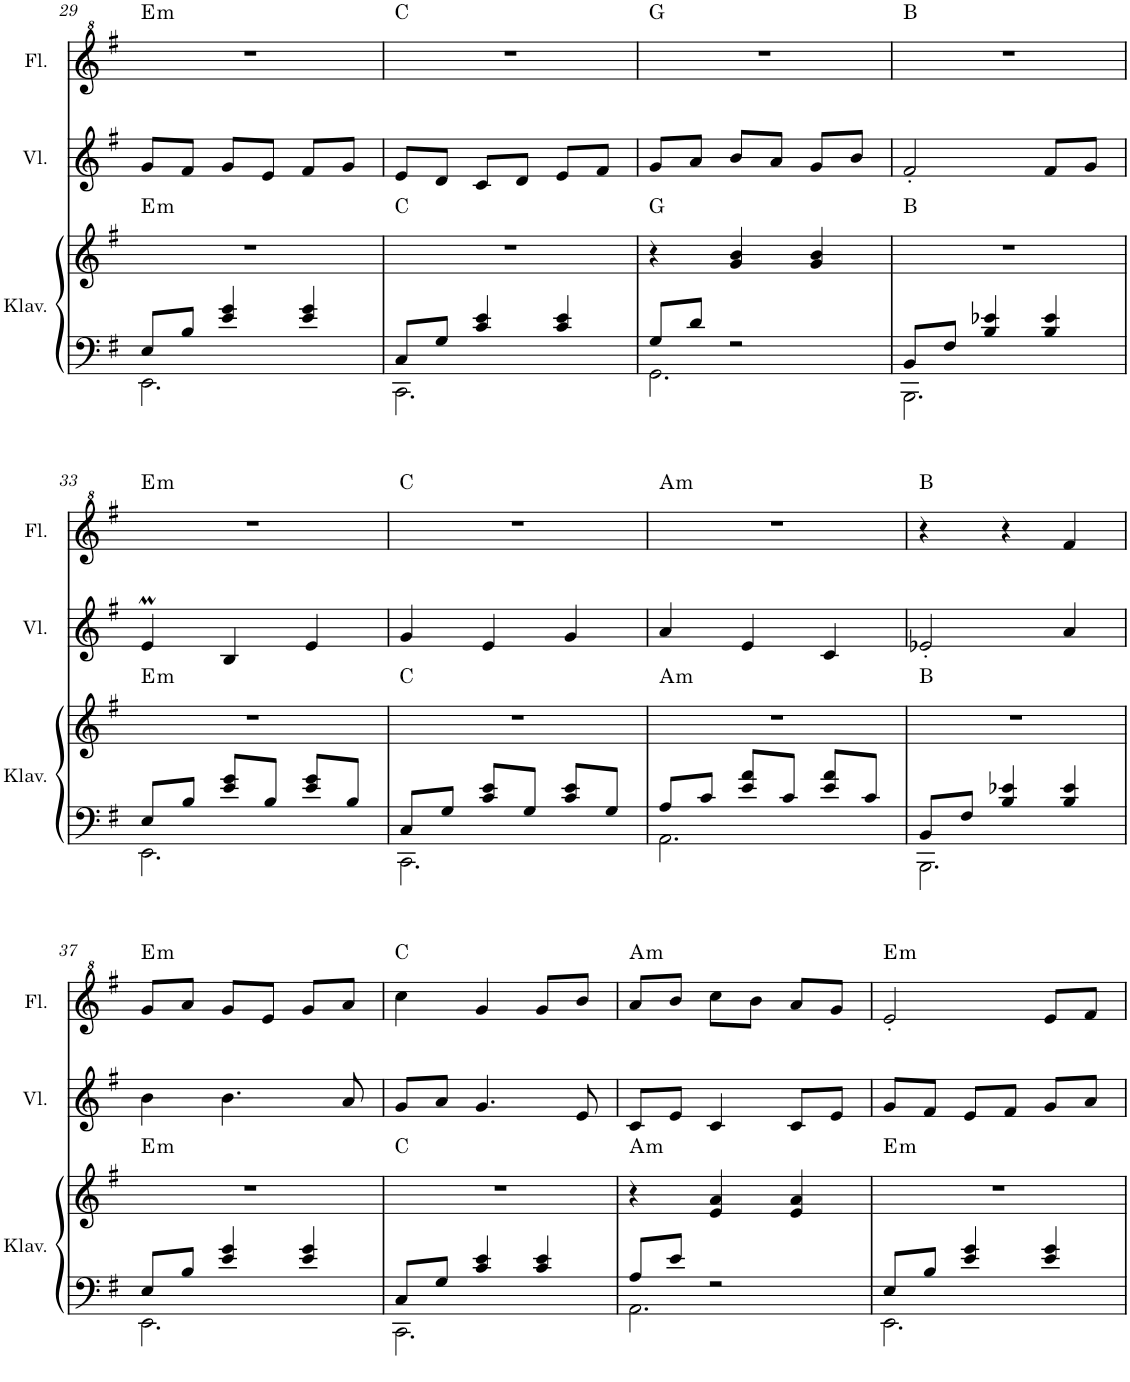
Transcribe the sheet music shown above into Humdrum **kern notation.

**kern	**kern	**harte	**kern	**kern	**harte
*part3	*part3	*part3	*part2	*part1	*part1
*staff4	*staff3	*	*staff2	*staff1	*
*I"Klavier	*	*	*I"Violine	*I"Flöte	*
*I'Klav.	*	*	*I'Vl.	*I'Fl.	*
!!LO:PB:g=z
*clefF4	*clefG2	*	*clefG2	*clefG^2	*
*k[f#]	*k[f#]	*	*k[f#]	*k[f#]	*
*M3/4	*M3/4	*	*M3/4	*M3/4	*
=29	=29	=29	=29	=29	=29
*^	*	*	*	*	*
!	!	!	!LO:H:kt=m	!	!	!LO:H:kt=m
8E/L	2.EE\	2.r	E:min	8g/L	2.r	E:min
8B/J	.	.	.	8f#/J	.	.
4e/ 4g/	.	.	.	8g/L	.	.
.	.	.	.	8e/J	.	.
4e/ 4g/	.	.	.	8f#/L	.	.
.	.	.	.	8g/J	.	.
=30	=30	=30	=30	=30	=30	=30
8C/L	2.CC\	2.r	C:maj	8e/L	2.r	C:maj
8G/J	.	.	.	8d/J	.	.
4c/ 4e/	.	.	.	8c/L	.	.
.	.	.	.	8d/J	.	.
4c/ 4e/	.	.	.	8e/L	.	.
.	.	.	.	8f#/J	.	.
=31	=31	=31	=31	=31	=31	=31
8G/L	2.GG\	4r	G:maj	8g/L	2.r	G:maj
8d/J	.	.	.	8a/J	.	.
2r	.	4g/ 4b/	.	8b/L	.	.
.	.	.	.	8a/J	.	.
.	.	4g/ 4b/	.	8g/L	.	.
.	.	.	.	8b/J	.	.
=32	=32	=32	=32	=32	=32	=32
8BB/L	2.BBB\	2.r	B:maj	2f#'/	2.r	B:maj
8F#/J	.	.	.	.	.	.
4B/ 4e-X/	.	.	.	.	.	.
4B/ 4e-/	.	.	.	8f#/L	.	.
.	.	.	.	8g/J	.	.
!!LO:LB:g=z
=33	=33	=33	=33	=33	=33	=33
!	!	!	!LO:H:kt=m	!	!	!LO:H:kt=m
8E/L	2.EE\	2.r	E:min	4eM/	2.r	E:min
8B/J	.	.	.	.	.	.
8e/ 8g/L	.	.	.	4B/	.	.
8B/J	.	.	.	.	.	.
8e/ 8g/L	.	.	.	4e/	.	.
8B/J	.	.	.	.	.	.
=34	=34	=34	=34	=34	=34	=34
8C/L	2.CC\	2.r	C:maj	4g/	2.r	C:maj
8G/J	.	.	.	.	.	.
8c/ 8e/L	.	.	.	4e/	.	.
8G/J	.	.	.	.	.	.
8c/ 8e/L	.	.	.	4g/	.	.
8G/J	.	.	.	.	.	.
=35	=35	=35	=35	=35	=35	=35
!	!	!	!LO:H:kt=m	!	!	!LO:H:kt=m
8A/L	2.AA\	2.r	A:min	4a/	2.r	A:min
8c/J	.	.	.	.	.	.
8e/ 8a/L	.	.	.	4e/	.	.
8c/J	.	.	.	.	.	.
8e/ 8a/L	.	.	.	4c/	.	.
8c/J	.	.	.	.	.	.
=36	=36	=36	=36	=36	=36	=36
8BB/L	2.BBB\	2.r	B:maj	2e-X'/	4r	B:maj
8F#/J	.	.	.	.	.	.
4B/ 4e-X/	.	.	.	.	4r	.
4B/ 4e-/	.	.	.	4a/	4ff#/	.
!!LO:LB:g=z
=37	=37	=37	=37	=37	=37	=37
!	!	!	!LO:H:kt=m	!	!	!LO:H:kt=m
8E/L	2.EE\	2.r	E:min	4b\	8gg/L	E:min
8B/J	.	.	.	.	8aa/J	.
4e/ 4g/	.	.	.	4.b\	8gg/L	.
.	.	.	.	.	8ee/J	.
4e/ 4g/	.	.	.	.	8gg/L	.
.	.	.	.	8a/	8aa/J	.
=38	=38	=38	=38	=38	=38	=38
8C/L	2.CC\	2.r	C:maj	8g/L	4ccc\	C:maj
8G/J	.	.	.	8a/J	.	.
4c/ 4e/	.	.	.	4.g/	4gg/	.
4c/ 4e/	.	.	.	.	8gg/L	.
.	.	.	.	8e/	8bb/J	.
=39	=39	=39	=39	=39	=39	=39
!	!	!	!LO:H:kt=m	!	!	!LO:H:kt=m
8A/L	2.AA\	4r	A:min	8c/L	8aa/L	A:min
8e/J	.	.	.	8e/J	8bb/J	.
2r	.	4e/ 4a/	.	4c/	8ccc\L	.
.	.	.	.	.	8bb\J	.
.	.	4e/ 4a/	.	8c/L	8aa/L	.
.	.	.	.	8e/J	8gg/J	.
=40	=40	=40	=40	=40	=40	=40
!	!	!	!LO:H:kt=m	!	!	!LO:H:kt=m
8E/L	2.EE\	2.r	E:min	8g/L	2ee'/	E:min
8B/J	.	.	.	8f#/J	.	.
4e/ 4g/	.	.	.	8e/L	.	.
.	.	.	.	8f#/J	.	.
4e/ 4g/	.	.	.	8g/L	8ee/L	.
.	.	.	.	8a/J	8ff#/J	.
*v	*v	*	*	*	*	*
=	=	=	=	=	=
*-	*-	*-	*-	*-	*-
